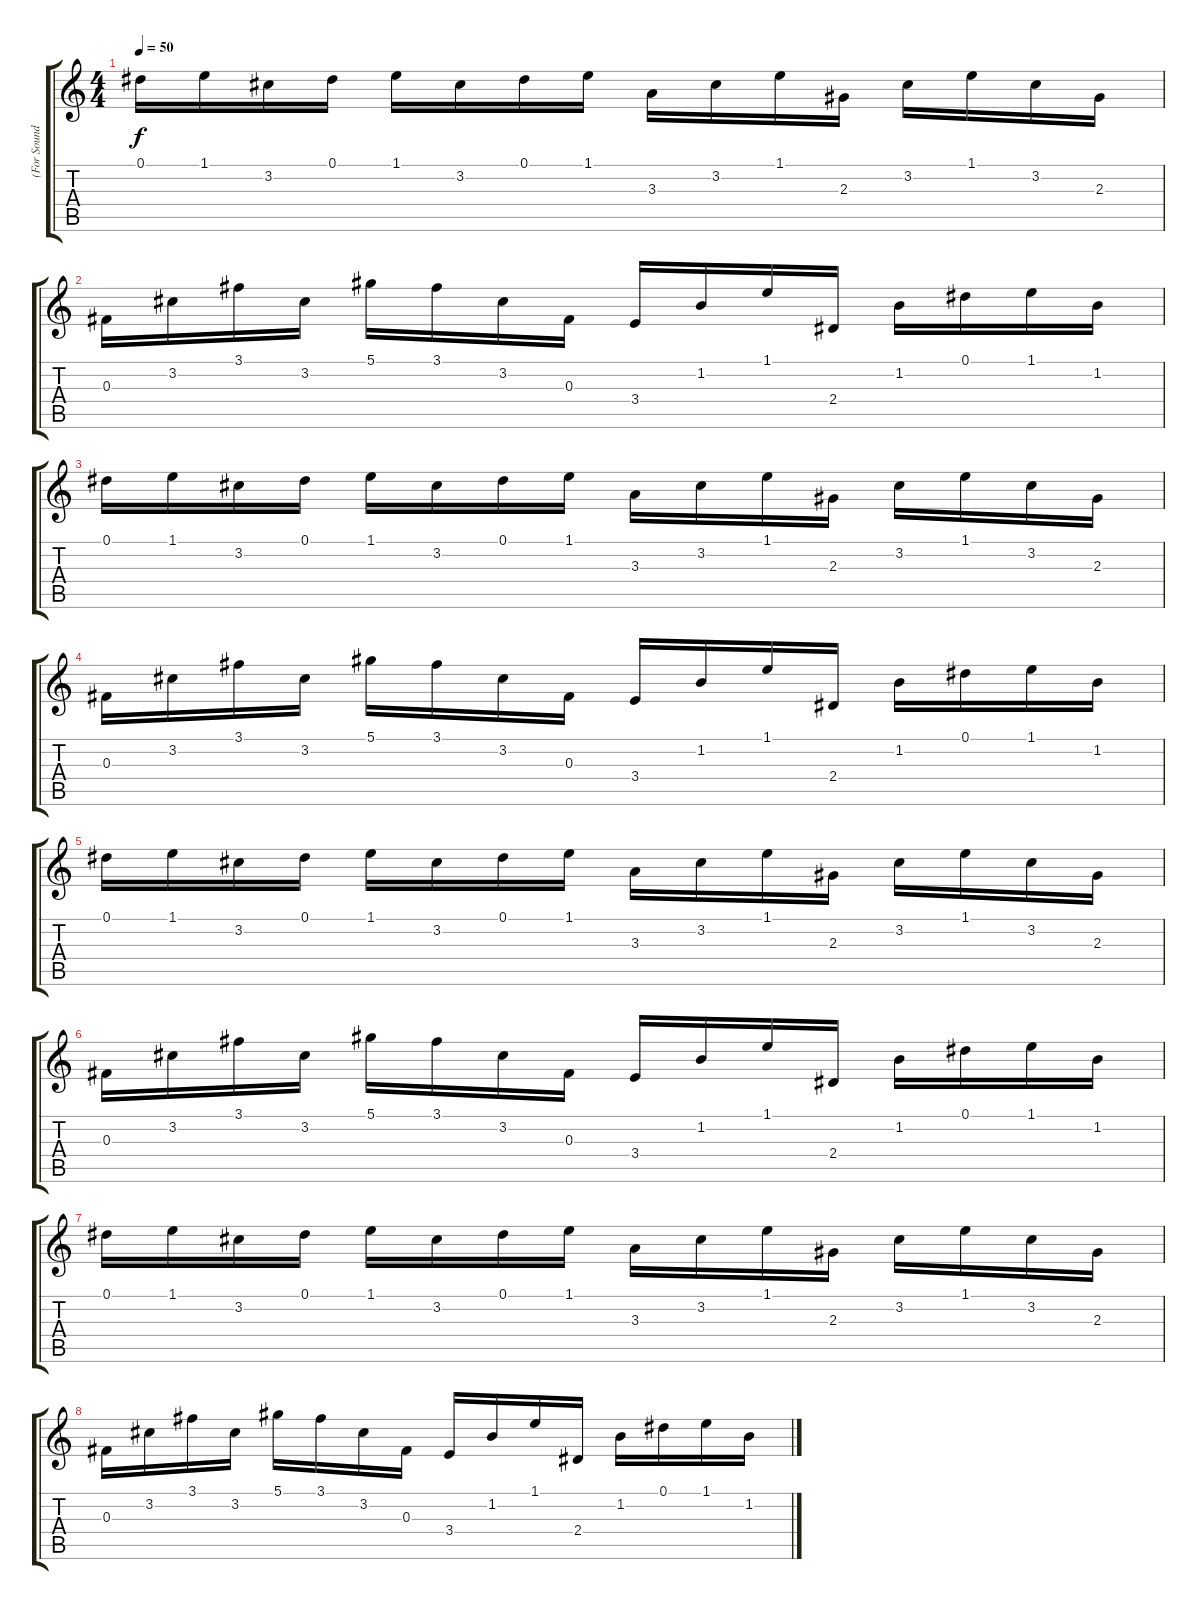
\track ("(For Sound)" "(For Sound") {instrument acousticguitarnylon}
\staff {score tabs}
\tuning (Eb4 Bb3 Gb3 Db3 Ab2 Eb2) {hide}
\ts (4 4)
\tempo 50
\clef g2
\ks c
0.1.16{dy f instrument acousticguitarnylon} 1.1.16 3.2.16 0.1.16 1.1.16 3.2.16 0.1.16 1.1.16 3.3.16 3.2.16 1.1.16 2.3.16 3.2.16 1.1.16 3.2.16 2.3.16 |
0.3.16 3.2.16 3.1.16 3.2.16 5.1.16 3.1.16 3.2.16 0.3.16 3.4.16 1.2.16 1.1.16 2.4.16 1.2.16 0.1.16 1.1.16 1.2.16 |
0.1.16 1.1.16 3.2.16 0.1.16 1.1.16 3.2.16 0.1.16 1.1.16 3.3.16 3.2.16 1.1.16 2.3.16 3.2.16 1.1.16 3.2.16 2.3.16 |
0.3.16 3.2.16 3.1.16 3.2.16 5.1.16 3.1.16 3.2.16 0.3.16 3.4.16 1.2.16 1.1.16 2.4.16 1.2.16 0.1.16 1.1.16 1.2.16 |
0.1.16 1.1.16 3.2.16 0.1.16 1.1.16 3.2.16 0.1.16 1.1.16 3.3.16 3.2.16 1.1.16 2.3.16 3.2.16 1.1.16 3.2.16 2.3.16 |
0.3.16 3.2.16 3.1.16 3.2.16 5.1.16 3.1.16 3.2.16 0.3.16 3.4.16 1.2.16 1.1.16 2.4.16 1.2.16 0.1.16 1.1.16 1.2.16 |
0.1.16 1.1.16 3.2.16 0.1.16 1.1.16 3.2.16 0.1.16 1.1.16 3.3.16 3.2.16 1.1.16 2.3.16 3.2.16 1.1.16 3.2.16 2.3.16 |
0.3.16 3.2.16 3.1.16 3.2.16 5.1.16 3.1.16 3.2.16 0.3.16 3.4.16 1.2.16 1.1.16 2.4.16 1.2.16 0.1.16 1.1.16 1.2.16
